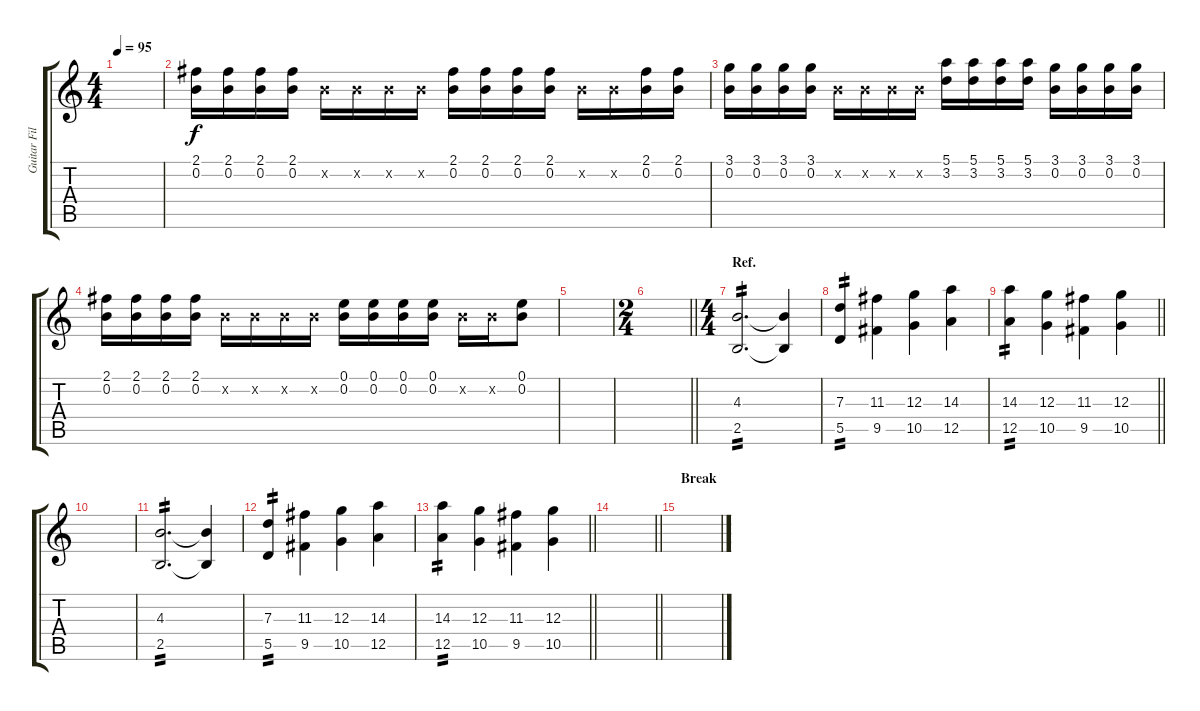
\track ("Guitar Fills" "Guitar Fil") {instrument distortionguitar}
\staff {score tabs}
\tuning (E4 B3 G3 D3 A2 E2) {hide}
\ts (4 4)
\tempo 95
\clef g2
\ks c
|
(2.1 0.2).16 (2.1 0.2).16 (2.1 0.2).16 (2.1 0.2).16 0.2{x}.16 0.2{x}.16 0.2{x}.16 0.2{x}.16 (2.1 0.2).16 (2.1 0.2).16 (2.1 0.2).16 (2.1 0.2).16 0.2{x}.16 0.2{x}.16 (2.1 0.2).16 (2.1 0.2).16 |
(3.1 0.2).16 (3.1 0.2).16 (3.1 0.2).16 (3.1 0.2).16 0.2{x}.16 0.2{x}.16 0.2{x}.16 0.2{x}.16 (5.1 3.2).16 (5.1 3.2).16 (5.1 3.2).16 (5.1 3.2).16 (3.1 0.2).16 (3.1 0.2).16 (3.1 0.2).16 (3.1 0.2).16 |
(2.1 0.2).16 (2.1 0.2).16 (2.1 0.2).16 (2.1 0.2).16 0.2{x}.16 0.2{x}.16 0.2{x}.16 0.2{x}.16 (0.1 0.2).16 (0.1 0.2).16 (0.1 0.2).16 (0.1 0.2).16 0.2{x}.16 0.2{x}.16 (0.1 0.2).8 |
|
\ts (2 4)
\barLineRight lightlight
|
\ts (4 4)
\section ("" "Ref.")
(4.3 2.5).2{d tp 2} (4.3{t} 2.5{t}).4 |
(7.3 5.5).4{tp 2} (11.3 9.5).4 (12.3 10.5).4 (14.3 12.5).4 |
\barLineRight lightlight
(14.3 12.5).4{tp 2} (12.3 10.5).4 (11.3 9.5).4 (12.3 10.5).4 |
|
(4.3 2.5).2{d tp 2} (4.3{t} 2.5{t}).4 |
(7.3 5.5).4{tp 2} (11.3 9.5).4 (12.3 10.5).4 (14.3 12.5).4 |
\barLineRight lightlight
(14.3 12.5).4{tp 2} (12.3 10.5).4 (11.3 9.5).4 (12.3 10.5).4 |
\barLineRight lightlight
|
\section ("" "Break")
